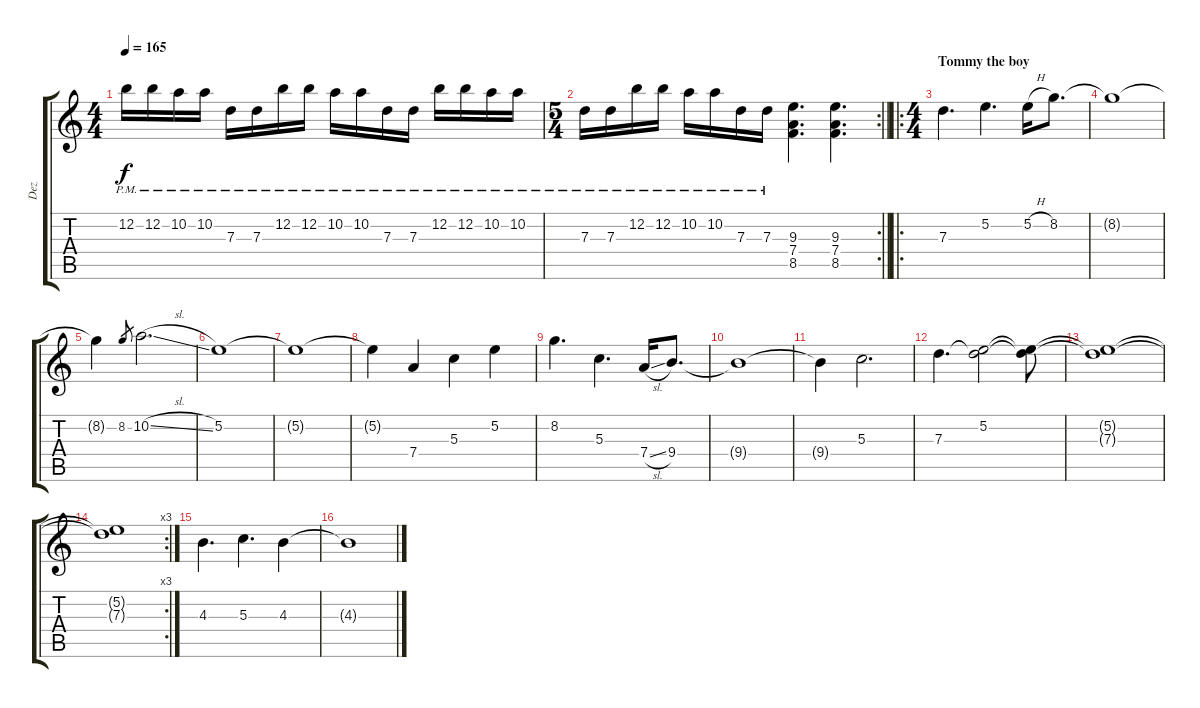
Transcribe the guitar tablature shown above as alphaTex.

\track ("Dez" "Dez") {instrument electricguitarjazz}
\staff {score tabs}
\tuning (E4 B3 G3 D3 A2 D2) {hide}
\ts (4 4)
\tempo 165
\clef g2
\ks c
12.2{pm}.16{dy f} 12.2{pm}.16 10.2{pm}.16 10.2{pm}.16 7.3{pm}.16 7.3{pm}.16 12.2{pm}.16 12.2{pm}.16 10.2{pm}.16 10.2{pm}.16 7.3{pm}.16 7.3{pm}.16 12.2{pm}.16 12.2{pm}.16 10.2{pm}.16 10.2{pm}.16 |
\rc 2
\ts (5 4)
\barLineRight lightlight
7.3{pm}.16 7.3{pm}.16 12.2{pm}.16 12.2{pm}.16 10.2{pm}.16 10.2{pm}.16 7.3{pm}.16 7.3{pm}.16 (9.3 7.4 8.5).4{d} (9.3 7.4 8.5).4{d} |
\ro
\ts (4 4)
\section ("" "Tommy the boy")
7.3.4{d instrument electricguitarjazz} 5.2.4{d} 5.2{h}.16 8.2.8{d} |
8.2{t}.1 |
8.2{t}.4 8.2.8{gr} 10.2{sl}.2{d} |
5.2.1 |
5.2{t}.1 |
5.2{t}.4 7.4.4 5.3.4 5.2.4 |
8.2.4{d} 5.3.4{d} 7.4{sl}.16 9.4.8{d} |
9.4{t}.1 |
9.4{t}.4 5.3.2{d} |
7.3.4{d} (5.2 7.3{t}).2 (5.2{t} 7.3{t}).8 |
(5.2{t} 7.3{t}).1 |
\rc 3
(5.2{t} 7.3{t}).1 |
4.3.4{d} 5.3.4{d} 4.3.4 |
4.3{t}.1
